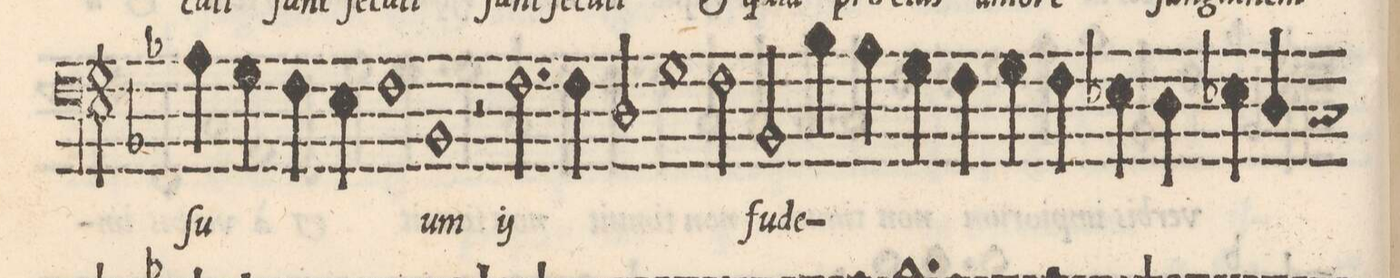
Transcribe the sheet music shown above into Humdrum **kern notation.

**kern	**text
*I"BASSO	*
*clefF4	*
*k[b-]	*
*met(C|)	*
*M2/1	*
*custos:a	*
=30-	=30-
4A\	ſu-
4G\	.
4F\	.
4E\	.
1F	.
=31-	=31-
1BB-	-um
2r	.
*	*ij
2.F\	ſan-
=32-	=32-
4F\	-gui-
2D/	-nem
1G	ſu-
=33-	=33-
2F\	-um
*	*Xij
2BB-/	fu-
4B-\	-de-
4A\	.
4G\	.
4F\	.
=34-	=34-
4G\	.
4F\	.
4E-X\	.
4D\	.
4E-X\	.
4D/	.
*-	*-
